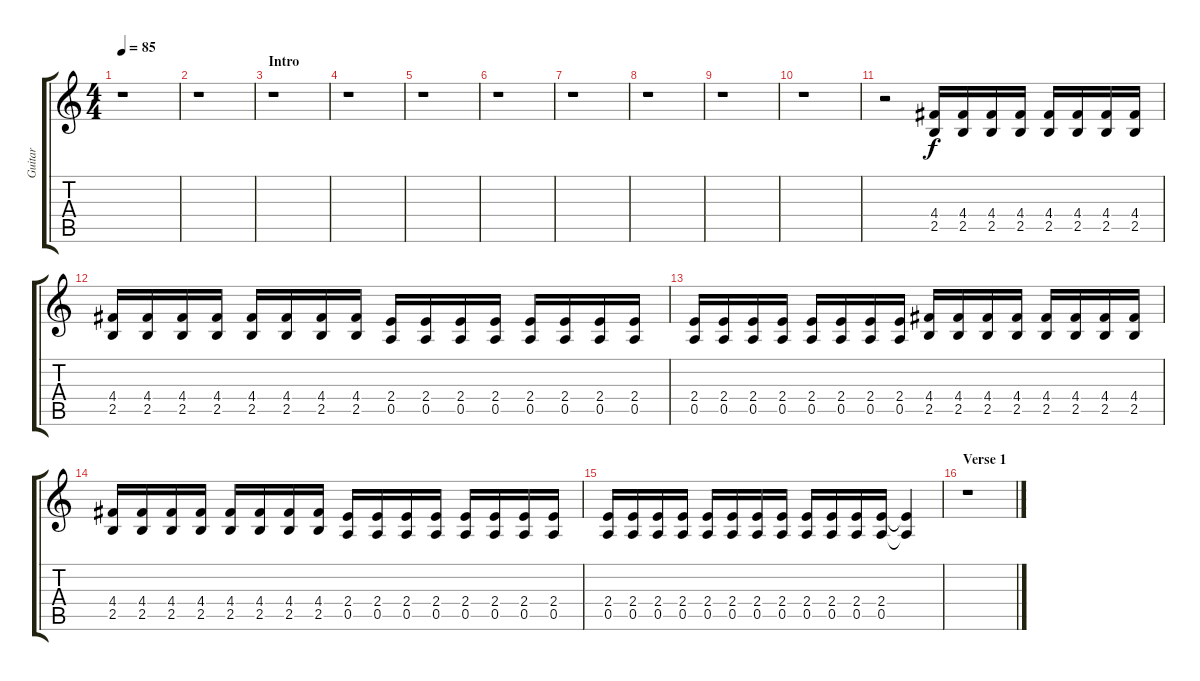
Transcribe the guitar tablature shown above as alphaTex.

\track ("Guitar " "Guitar ") {instrument overdrivenguitar}
\staff {score tabs}
\tuning (E4 B3 G3 D3 A2 D2) {hide}
\ts (4 4)
\tempo 85
\clef g2
\ks c
r.1{dy f instrument overdrivenguitar} |
r.1 |
\section ("" "Intro")
r.1 |
r.1 |
r.1 |
r.1 |
r.1 |
r.1 |
r.1 |
r.1 |
r.2 (4.4 2.5).16 (4.4 2.5).16 (4.4 2.5).16 (4.4 2.5).16 (4.4 2.5).16 (4.4 2.5).16 (4.4 2.5).16 (4.4 2.5).16 |
(4.4 2.5).16 (4.4 2.5).16 (4.4 2.5).16 (4.4 2.5).16 (4.4 2.5).16 (4.4 2.5).16 (4.4 2.5).16 (4.4 2.5).16 (2.4 0.5).16 (2.4 0.5).16 (2.4 0.5).16 (2.4 0.5).16 (2.4 0.5).16 (2.4 0.5).16 (2.4 0.5).16 (2.4 0.5).16 |
(2.4 0.5).16 (2.4 0.5).16 (2.4 0.5).16 (2.4 0.5).16 (2.4 0.5).16 (2.4 0.5).16 (2.4 0.5).16 (2.4 0.5).16 (4.4 2.5).16 (4.4 2.5).16 (4.4 2.5).16 (4.4 2.5).16 (4.4 2.5).16 (4.4 2.5).16 (4.4 2.5).16 (4.4 2.5).16 |
(4.4 2.5).16 (4.4 2.5).16 (4.4 2.5).16 (4.4 2.5).16 (4.4 2.5).16 (4.4 2.5).16 (4.4 2.5).16 (4.4 2.5).16 (2.4 0.5).16 (2.4 0.5).16 (2.4 0.5).16 (2.4 0.5).16 (2.4 0.5).16 (2.4 0.5).16 (2.4 0.5).16 (2.4 0.5).16 |
(2.4 0.5).16 (2.4 0.5).16 (2.4 0.5).16 (2.4 0.5).16 (2.4 0.5).16 (2.4 0.5).16 (2.4 0.5).16 (2.4 0.5).16 (2.4 0.5).16 (2.4 0.5).16 (2.4 0.5).16 (2.4 0.5).16 (2.4{t} 0.5{t}).4 |
\section ("" "Verse 1")
r.1
